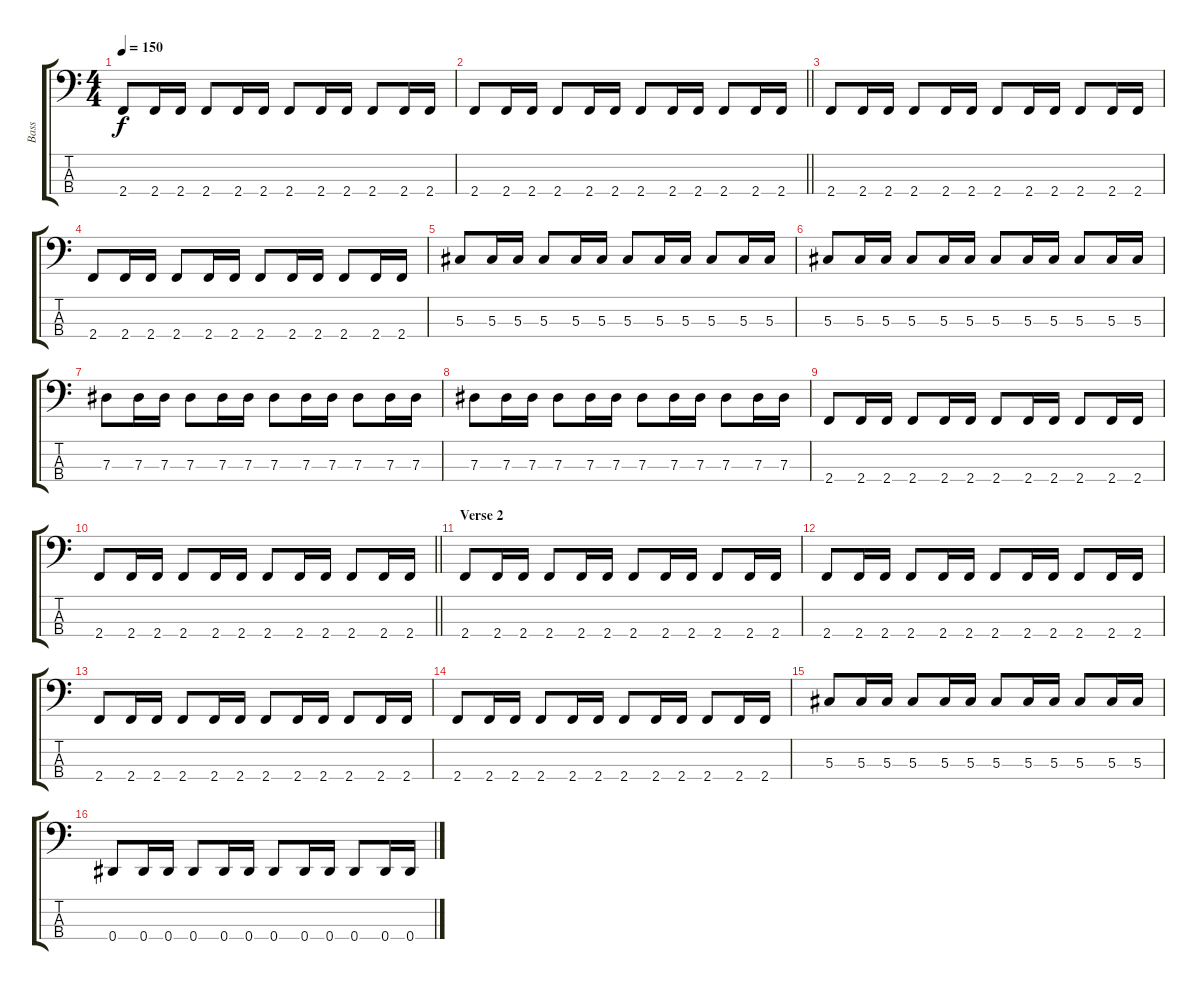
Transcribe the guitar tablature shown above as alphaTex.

\track ("Bass" "Bass") {instrument electricbasspick}
\staff {score tabs}
\tuning (Gb2 Db2 Ab1 Eb1) {hide}
\ts (4 4)
\tempo 150
\clef f4
\ks c
2.4.8{dy f} 2.4.16 2.4.16 2.4.8 2.4.16 2.4.16 2.4.8 2.4.16 2.4.16 2.4.8 2.4.16 2.4.16 |
\barLineRight lightlight
2.4.8 2.4.16 2.4.16 2.4.8 2.4.16 2.4.16 2.4.8 2.4.16 2.4.16 2.4.8 2.4.16 2.4.16 |
2.4.8 2.4.16 2.4.16 2.4.8 2.4.16 2.4.16 2.4.8 2.4.16 2.4.16 2.4.8 2.4.16 2.4.16 |
2.4.8 2.4.16 2.4.16 2.4.8 2.4.16 2.4.16 2.4.8 2.4.16 2.4.16 2.4.8 2.4.16 2.4.16 |
5.3.8 5.3.16 5.3.16 5.3.8 5.3.16 5.3.16 5.3.8 5.3.16 5.3.16 5.3.8 5.3.16 5.3.16 |
5.3.8 5.3.16 5.3.16 5.3.8 5.3.16 5.3.16 5.3.8 5.3.16 5.3.16 5.3.8 5.3.16 5.3.16 |
7.3.8 7.3.16 7.3.16 7.3.8 7.3.16 7.3.16 7.3.8 7.3.16 7.3.16 7.3.8 7.3.16 7.3.16 |
7.3.8 7.3.16 7.3.16 7.3.8 7.3.16 7.3.16 7.3.8 7.3.16 7.3.16 7.3.8 7.3.16 7.3.16 |
2.4.8 2.4.16 2.4.16 2.4.8 2.4.16 2.4.16 2.4.8 2.4.16 2.4.16 2.4.8 2.4.16 2.4.16 |
\barLineRight lightlight
2.4.8 2.4.16 2.4.16 2.4.8 2.4.16 2.4.16 2.4.8 2.4.16 2.4.16 2.4.8 2.4.16 2.4.16 |
\section ("" "Verse 2")
2.4.8 2.4.16 2.4.16 2.4.8 2.4.16 2.4.16 2.4.8 2.4.16 2.4.16 2.4.8 2.4.16 2.4.16 |
2.4.8 2.4.16 2.4.16 2.4.8 2.4.16 2.4.16 2.4.8 2.4.16 2.4.16 2.4.8 2.4.16 2.4.16 |
2.4.8 2.4.16 2.4.16 2.4.8 2.4.16 2.4.16 2.4.8 2.4.16 2.4.16 2.4.8 2.4.16 2.4.16 |
2.4.8 2.4.16 2.4.16 2.4.8 2.4.16 2.4.16 2.4.8 2.4.16 2.4.16 2.4.8 2.4.16 2.4.16 |
5.3.8 5.3.16 5.3.16 5.3.8 5.3.16 5.3.16 5.3.8 5.3.16 5.3.16 5.3.8 5.3.16 5.3.16 |
0.4.8 0.4.16 0.4.16 0.4.8 0.4.16 0.4.16 0.4.8 0.4.16 0.4.16 0.4.8 0.4.16 0.4.16
